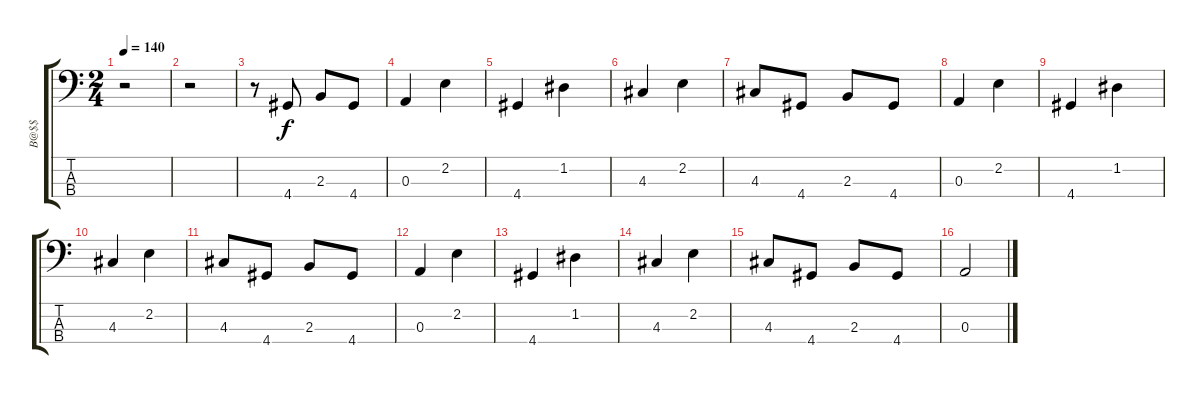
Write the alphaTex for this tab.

\track ("B@$$" "B@$$") {instrument electricbassfinger}
\staff {score tabs}
\tuning (G2 D2 A1 E1) {hide}
\ts (2 4)
\tempo 140
\clef f4
\ks c
r.2{dy f instrument electricbassfinger} |
r.2 |
r.8 4.4.8 2.3.8 4.4.8 |
0.3.4 2.2.4 |
4.4.4 1.2.4 |
4.3.4 2.2.4 |
4.3.8 4.4.8 2.3.8 4.4.8 |
0.3.4 2.2.4 |
4.4.4 1.2.4 |
4.3.4 2.2.4 |
4.3.8 4.4.8 2.3.8 4.4.8 |
0.3.4 2.2.4 |
4.4.4 1.2.4 |
4.3.4 2.2.4 |
4.3.8 4.4.8 2.3.8 4.4.8 |
0.3.2
